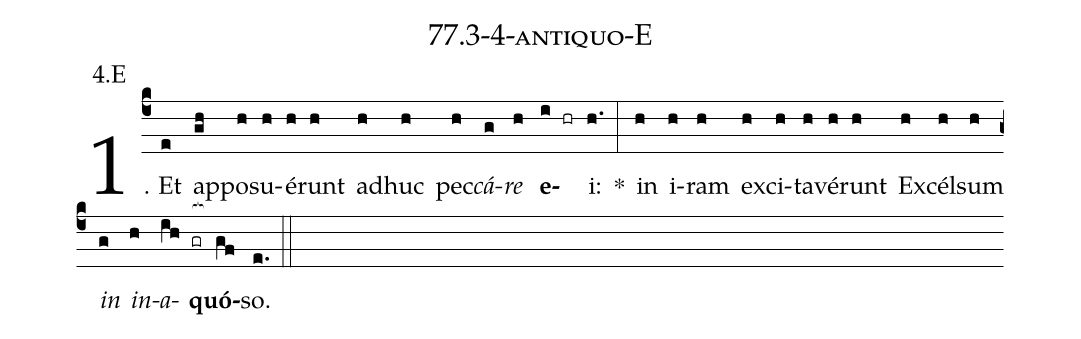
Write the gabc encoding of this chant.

name: 77.3-4-antiquo-E;
annotation: 4.E;
%%
(c4)1. Et(e) ap(gh)po(h)su(h)é(h)runt(h) ad(h)huc(h) pec(h)<i>cá</i>(g)<i>re</i>(h) <b>e</b>(i hr)i:(h.) *(:) in(h) i(h)ram(h) ex(h)ci(h)ta(h)vé(h)runt(h) Ex(h)cél(h)sum(h) <i>in</i>(g) <i>in</i>(h)<i>a</i>(ih gr[ocb:1{])<b>quó</b>(gf[ocb:0}])so.(e.) (::)


%E(h) u(g) o(h) u(ih) a(gf) e.(e.) (::)
